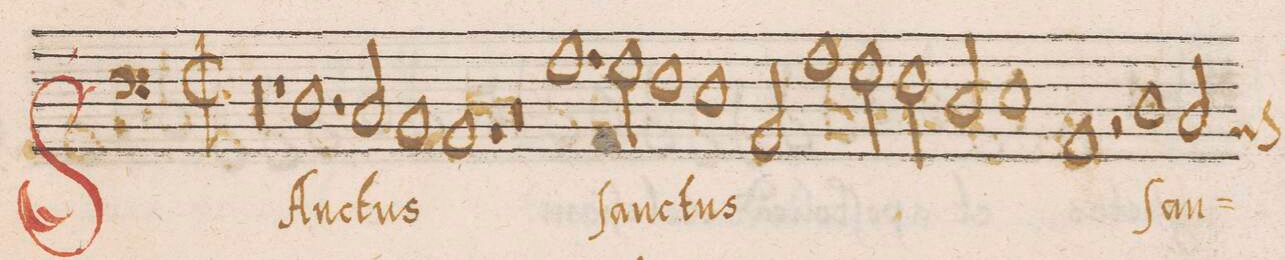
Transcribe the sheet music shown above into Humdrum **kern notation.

**kern	**text
*I"BASSVS	*
*clefF4	*
*k[]	*
*met(C|)	*
*M2/1	*
*stria6	*
00r	.
=2-	=2-
=3-	=3-
1r	.
1.D	SAn-
=4-	=4-
2C/	-ctus
1BB	.
=5-	=5-
1AA	.
1r	.
=6-	=6-
0r	.
=7-	=7-
1.A	.
2G\	ſan-
=8-	=8-
1F	-ctus
1E	.
=9-	=9-
2AA/	.
1A	.
2G\	.
=10-	=10-
2F\	.
2D/	.
1E	.
=11-	=11-
1AA	.
2r	.
1D\	ſan
=12-	=12-
2C/	.
*custos:BB	*
*-	*-
